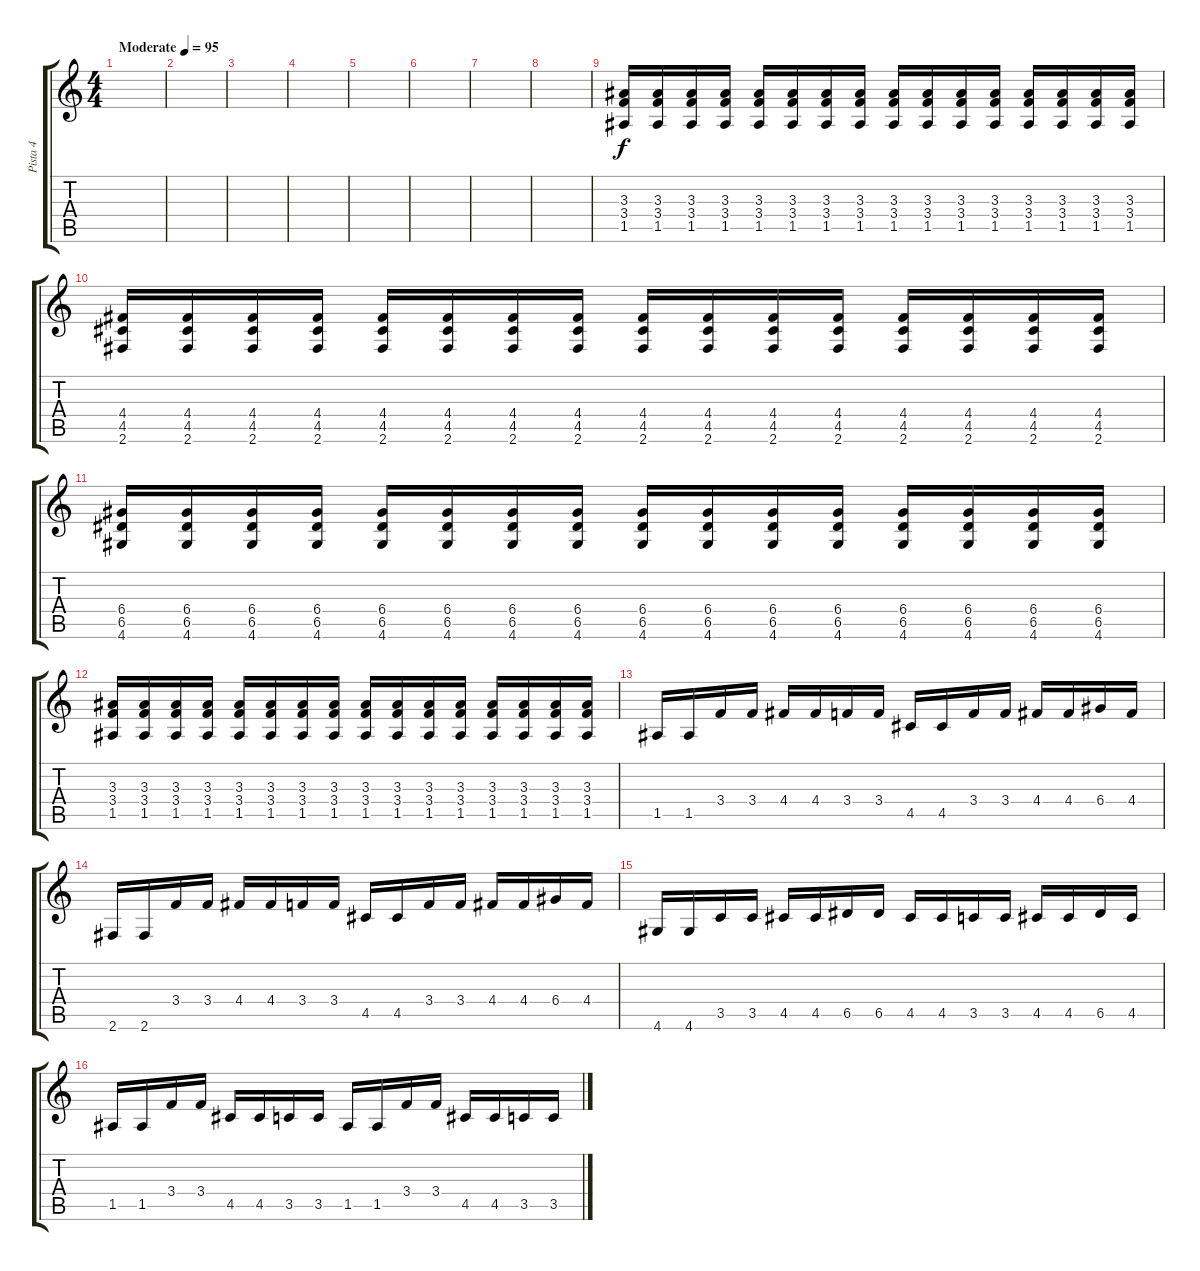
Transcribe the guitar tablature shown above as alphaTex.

\track ("Pista 4" "Pista 4") {instrument overdrivenguitar}
\staff {score tabs}
\tuning (E4 B3 G3 D3 A2 E2) {hide}
\ts (4 4)
\tempo (95 "Moderate")
\clef g2
\ks c
|
|
|
|
|
|
|
|
(3.3 3.4 1.5).16 (3.3 3.4 1.5).16 (3.3 3.4 1.5).16 (3.3 3.4 1.5).16 (3.3 3.4 1.5).16 (3.3 3.4 1.5).16 (3.3 3.4 1.5).16 (3.3 3.4 1.5).16 (3.3 3.4 1.5).16 (3.3 3.4 1.5).16 (3.3 3.4 1.5).16 (3.3 3.4 1.5).16 (3.3 3.4 1.5).16 (3.3 3.4 1.5).16 (3.3 3.4 1.5).16 (3.3 3.4 1.5).16 |
(4.4 4.5 2.6).16 (4.4 4.5 2.6).16 (4.4 4.5 2.6).16 (4.4 4.5 2.6).16 (4.4 4.5 2.6).16 (4.4 4.5 2.6).16 (4.4 4.5 2.6).16 (4.4 4.5 2.6).16 (4.4 4.5 2.6).16 (4.4 4.5 2.6).16 (4.4 4.5 2.6).16 (4.4 4.5 2.6).16 (4.4 4.5 2.6).16 (4.4 4.5 2.6).16 (4.4 4.5 2.6).16 (4.4 4.5 2.6).16 |
(6.4 6.5 4.6).16 (6.4 6.5 4.6).16 (6.4 6.5 4.6).16 (6.4 6.5 4.6).16 (6.4 6.5 4.6).16 (6.4 6.5 4.6).16 (6.4 6.5 4.6).16 (6.4 6.5 4.6).16 (6.4 6.5 4.6).16 (6.4 6.5 4.6).16 (6.4 6.5 4.6).16 (6.4 6.5 4.6).16 (6.4 6.5 4.6).16 (6.4 6.5 4.6).16 (6.4 6.5 4.6).16 (6.4 6.5 4.6).16 |
(3.3 3.4 1.5).16 (3.3 3.4 1.5).16 (3.3 3.4 1.5).16 (3.3 3.4 1.5).16 (3.3 3.4 1.5).16 (3.3 3.4 1.5).16 (3.3 3.4 1.5).16 (3.3 3.4 1.5).16 (3.3 3.4 1.5).16 (3.3 3.4 1.5).16 (3.3 3.4 1.5).16 (3.3 3.4 1.5).16 (3.3 3.4 1.5).16 (3.3 3.4 1.5).16 (3.3 3.4 1.5).16 (3.3 3.4 1.5).16 |
1.5.16 1.5.16 3.4.16 3.4.16 4.4.16 4.4.16 3.4.16 3.4.16 4.5.16 4.5.16 3.4.16 3.4.16 4.4.16 4.4.16 6.4.16 4.4.16 |
2.6.16 2.6.16 3.4.16 3.4.16 4.4.16 4.4.16 3.4.16 3.4.16 4.5.16 4.5.16 3.4.16 3.4.16 4.4.16 4.4.16 6.4.16 4.4.16 |
4.6.16 4.6.16 3.5.16 3.5.16 4.5.16 4.5.16 6.5.16 6.5.16 4.5.16 4.5.16 3.5.16 3.5.16 4.5.16 4.5.16 6.5.16 4.5.16 |
1.5.16 1.5.16 3.4.16 3.4.16 4.5.16 4.5.16 3.5.16 3.5.16 1.5.16 1.5.16 3.4.16 3.4.16 4.5.16 4.5.16 3.5.16 3.5.16
